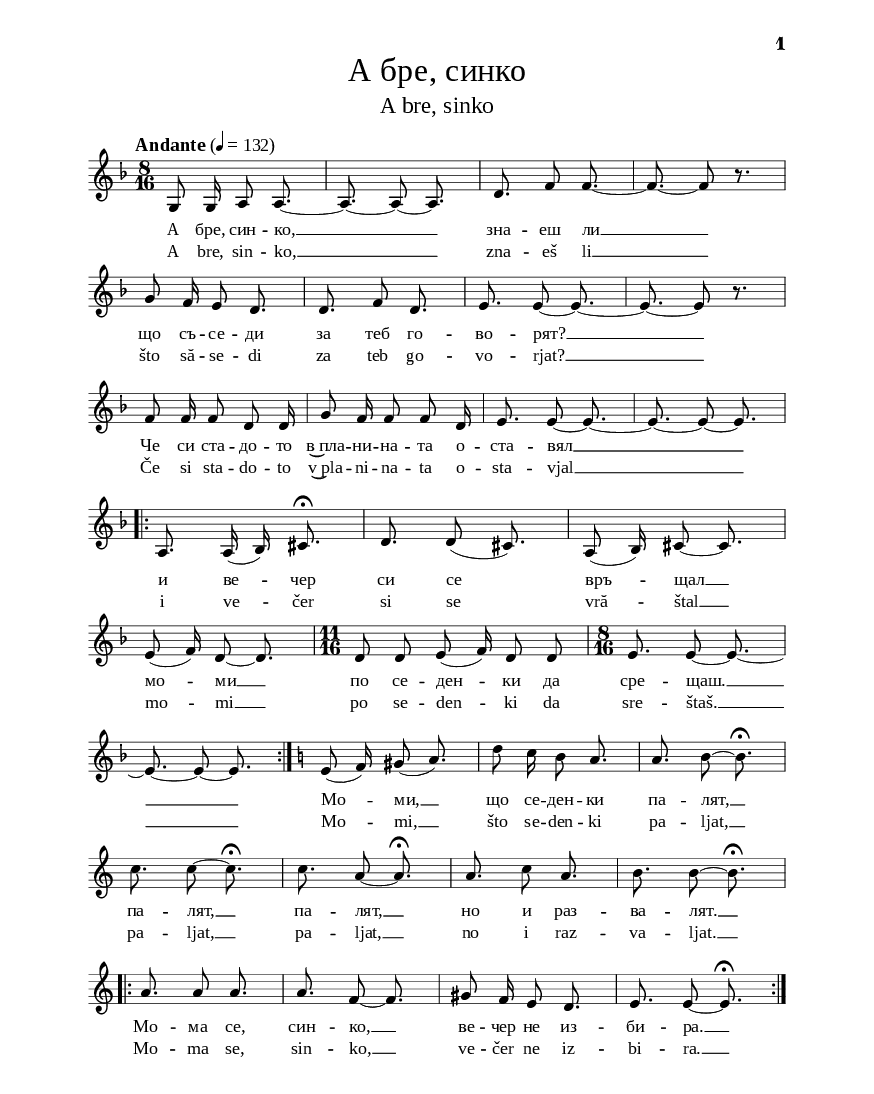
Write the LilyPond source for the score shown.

\version "2.24.4"

% include paper part and global functions
\include "include/globals.ily"

\bookpart {
  \label #'ref137
  \tocItem \markup "А бре, синко –  A bre, sinko"
  \include "include/bookpart-paper.ily"
  \score {
    \include "include/score-layout.ily"
    \new Voice \absolute {
      \clef treble
      \key d \minor
      \time 8/16
      \tempoFunc "Andante" 4 "132"
      g8 g16 a8 a8. ~ | % 2
      a8. ~ a8 ~ a8. | % 3
      d'8. f'8 f'8. ~ | % 4
      f'8. ~ f'8 r8. \break | % 5
      g'8 f'16 e'8 d'8. | % 6
      d'8. f'8 d'8. | % 7
      e'8. e'8 ~ e'8. ~ | % 8
      e'8. ~ e'8 r8. \break | % 9
      f'8 f'16 f'8 d'8 d'16 | \barNumberCheck #10
      g'8 f'16 f'8 f'8 d'16 | % 11
      e'8. e'8 ~ e'8. ~ | % 12
      e'8. ~ e'8 ~ e'8. \break | % 13
      \bar ".|:-|"
      a8. a16 ( bes16 ) cis'8. \fermata | % 14
      d'8. d'8 ( cis'8. ) | % 15
      a8 ( bes16 ) cis'8 ~ cis'8. \break | % 16
      e'8 ( f'16 ) d'8 ~ d'8. | % 17
      \time 11/16  d'8 d'8 e'8 ( f'16 ) d'8 d'8 | % 18
      \time 8/16  e'8. e'8 ~ e'8. ~ \break | % 19
      e'8. ~ e'8 ~ e'8.
      \bar ":|."
      |
      \key a \minor e'8 ( f'16 ) gis'8 ( a'8. ) | % 21
      d''8 c''16 b'8 a'8. | % 22
      a'8. b'8 ~ b'8. \fermata \break | % 23
      c''8. c''8 ~ c''8. \fermata | % 24
      c''8. a'8 ~ a'8. \fermata | % 25
      a'8. c''8 a'8. | % 26
      b'8. b'8 ~ b'8. \fermata \break | % 27
      \bar ".|:-|"
      a'8. a'8 a'8. | % 28
      a'8. f'8 ~ f'8. | % 29
      gis'8 f'16 e'8 d'8. | \barNumberCheck #30
      e'8. e'8 ~ e'8. \fermata
      \bar ":|."
    }

    \addlyrics {
      А  бре,
      син -- ко, __  зна -- еш ли __
      що съ -- се -- ди за теб го
      -- во -- рят? __ Че си ста --
      -- до -- то в~пла --  ни -- на --
      та о -- ста -- вял __  и ве --
      чер си се връ -- щал __ мо --
      ми __  по се -- ден -- ки  да
      сре -- щаш. __ Мо -- ми, __  що
      се -- ден -- ки па -- лят, __
      па -- лят, __  па -- лят, __  но
      и раз -- ва -- лят. __   Мо --
      ма се, син -- ко, __ ве -- чер
      не  из -- би -- ра. __}
      \addlyrics {
        A  bre,
        sin -- ko, __  zna -- eš li __
        što să -- se -- di za teb go
        -- vo -- rjat? __ Če si sta --
        -- do -- to v~pla --  ni -- na --
        ta o -- sta -- vjal __  i ve --
        čer si se vră -- štal __ mo --
        mi __  po se -- den -- ki  da
        sre -- štaš. __ Mo -- mi, __  što
        se -- den -- ki pa -- ljat, __
        pa -- ljat, __  pa -- ljat, __  no
        i raz -- va -- ljat. __   Mo --
        ma se, sin -- ko, __ ve -- čer
        ne  iz -- bi -- ra. __}

        \header {
          title = \titleFunc "А бре, синко" "A bre, sinko"
        }

        \midi{}

      } % score

      \pageBreak
      % include foreign translation(s) of the song
      \version "2.24.4"

\markup \fill-line { \fontsize #deTitleFontSize "Ach, du mein Sohn" }

\markup \null
\markup \null
\markup \abs-fontsize #10 {
      \fill-line {
  \override #`(baseline-skip . ,deCoupletBaselineSkip)

  \column {
 \line { " "Ach, mein Sohn, weißt du,}
 
  \line { " "was die Nachbarn über dich sprechen?}

 \line { " "Dass du die Herde im Gebirge alleine gelassen hast }

 \line { " "und abends zurückgekehrt bist,}
 
 \line { " " um Mädchen abends auf dem Dorfplatz zu treffen.}

 \line { " "Mädchen, die Treffen anzetteln, anzetteln}

 \line { " "sie zetteln sie an, aber sie verderben auch.}

 \line { " "Ein Mädchen, mein Sohn,}
 
  \line { " " wählt man nicht am Abend aus.}

  }
  }
}


    } % bookpart
